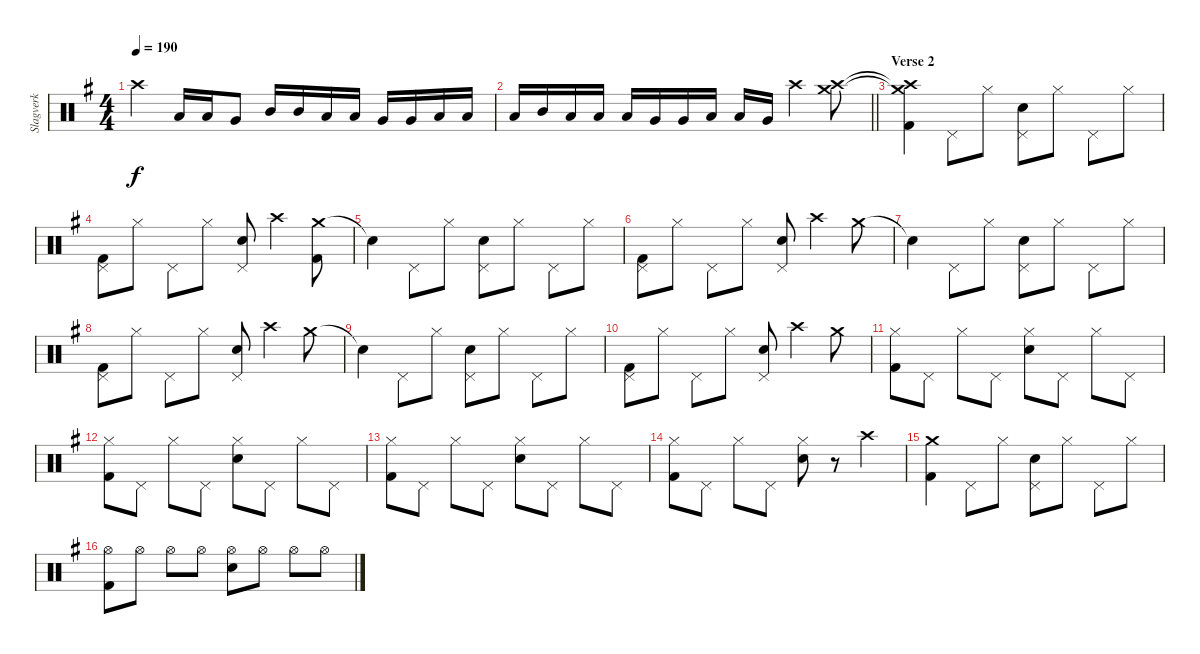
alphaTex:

\track ("Slagverk" "Slagverk") {instrument percussion}
\staff {score}
\articulation defaults
\ts (4 4)
\tempo 190
\clef neutral
\ks g "Crash high (hit)".4{dy f} "Low Tom (hit)".16 "Low Tom (hit)".16 "Very Low Tom (hit)".8 "Mid Tom (hit)".16 "Mid Tom (hit)".16 "Low Tom (hit)".16 "Low Tom (hit)".16 "Very Low Tom (hit)".16 "Very Low Tom (hit)".16 "Low Floor Tom (hit)".16 "Low Floor Tom (hit)".16
|
\barLineRight lightlight "Low Tom (hit)".16 "Mid Tom (hit)".16 "Low Tom (hit)".16 "Low Tom (hit)".16 "Low Tom (hit)".16 "Very Low Tom (hit)".16 "Very Low Tom (hit)".16 "Low Floor Tom (hit)".16 "Low Floor Tom (hit)".16 "Very Low Tom (hit)".16 "Crash high (hit)".4
("Crash high (hit)" "Crash medium (hit)").8 |
\section ("" "Verse 2")
("Crash high (hit)"{t} "Crash medium (hit)"{t} "Kick (hit) 2").4 "Pedal Hi-Hat (hit)".8 "Hi-Hat (closed)".8 ("Pedal Hi-Hat (hit)" "Electric Snare (hit)").8 "Hi-Hat (closed)".8 "Pedal Hi-Hat (hit)".8 "Hi-Hat (closed)".8 |
("Pedal Hi-Hat (hit)" "Kick (hit) 2").8 "Hi-Hat (closed)".8 "Pedal Hi-Hat (hit)".8 "Hi-Hat (closed)".8 ("Pedal Hi-Hat (hit)" "Electric Snare (hit)").8 "Crash high (hit)".4 ("Crash medium (hit)" "Kick (hit) 2").8 |
"Snare (hit)"{t}.4 "Pedal Hi-Hat (hit)".8 "Hi-Hat (closed)".8 ("Pedal Hi-Hat (hit)" "Electric Snare (hit)").8 "Hi-Hat (closed)".8 "Pedal Hi-Hat (hit)".8 "Hi-Hat (closed)".8 |
("Pedal Hi-Hat (hit)" "Kick (hit) 2").8 "Hi-Hat (closed)".8 "Pedal Hi-Hat (hit)".8 "Hi-Hat (closed)".8 ("Pedal Hi-Hat (hit)" "Electric Snare (hit)").8 "Crash high (hit)".4 "Crash medium (hit)".8 |
"Snare (hit)"{t}.4 "Pedal Hi-Hat (hit)".8 "Hi-Hat (closed)".8 ("Pedal Hi-Hat (hit)" "Electric Snare (hit)").8 "Hi-Hat (closed)".8 "Pedal Hi-Hat (hit)".8 "Hi-Hat (closed)".8 |
("Pedal Hi-Hat (hit)" "Kick (hit) 2").8 "Hi-Hat (closed)".8 "Pedal Hi-Hat (hit)".8 "Hi-Hat (closed)".8 ("Pedal Hi-Hat (hit)" "Electric Snare (hit)").8 "Crash high (hit)".4 "Crash medium (hit)".8 |
"Snare (hit)"{t}.4 "Pedal Hi-Hat (hit)".8 "Hi-Hat (closed)".8 ("Pedal Hi-Hat (hit)" "Electric Snare (hit)").8 "Hi-Hat (closed)".8 "Pedal Hi-Hat (hit)".8 "Hi-Hat (closed)".8 |
("Pedal Hi-Hat (hit)" "Kick (hit) 2").8 "Hi-Hat (closed)".8 "Pedal Hi-Hat (hit)".8 "Hi-Hat (closed)".8 ("Pedal Hi-Hat (hit)" "Electric Snare (hit)").8 "Crash high (hit)".4 "Crash medium (hit)".8 |
("Hi-Hat (closed)" "Kick (hit) 2").8 "Pedal Hi-Hat (hit)".8 "Hi-Hat (closed)".8 "Pedal Hi-Hat (hit)".8 ("Hi-Hat (closed)" "Electric Snare (hit)").8 "Pedal Hi-Hat (hit)".8 "Hi-Hat (closed)".8 "Pedal Hi-Hat (hit)".8 |
("Hi-Hat (closed)" "Kick (hit) 2").8 "Pedal Hi-Hat (hit)".8 "Hi-Hat (closed)".8 "Pedal Hi-Hat (hit)".8 ("Hi-Hat (closed)" "Electric Snare (hit)").8 "Pedal Hi-Hat (hit)".8 "Hi-Hat (closed)".8 "Pedal Hi-Hat (hit)".8 |
("Hi-Hat (closed)" "Kick (hit) 2").8 "Pedal Hi-Hat (hit)".8 "Hi-Hat (closed)".8 "Pedal Hi-Hat (hit)".8 ("Hi-Hat (closed)" "Electric Snare (hit)").8 "Pedal Hi-Hat (hit)".8 "Hi-Hat (closed)".8 "Pedal Hi-Hat (hit)".8 |
("Hi-Hat (closed)" "Kick (hit) 2").8 "Pedal Hi-Hat (hit)".8 "Hi-Hat (closed)".8 "Pedal Hi-Hat (hit)".8 ("Hi-Hat (closed)" "Electric Snare (hit)").8 r.8 "Crash high (hit)".4 |
("Crash medium (hit)" "Kick (hit) 2").4 "Pedal Hi-Hat (hit)".8 "Hi-Hat (closed)".8 ("Pedal Hi-Hat (hit)" "Electric Snare (hit)").8 "Hi-Hat (closed)".8 "Pedal Hi-Hat (hit)".8 "Hi-Hat (closed)".8 |
("Hi-Hat (open)" "Kick (hit) 2").8 "Hi-Hat (open)".8 "Hi-Hat (open)".8 "Hi-Hat (open)".8 ("Hi-Hat (open)" "Electric Snare (hit)").8 "Hi-Hat (open)".8 "Hi-Hat (open)".8 "Hi-Hat (open)".8
